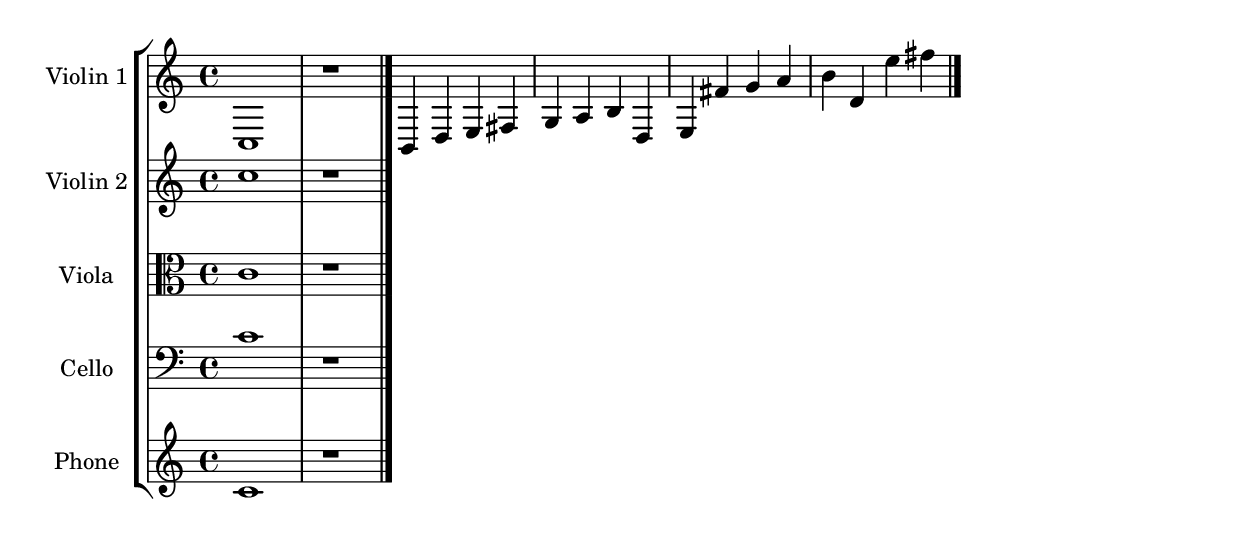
global= {
  \time 4/4
  \key c \major
}

violinOne = \new Voice \absolute {
  c1 r1
   b,4 d e fis g a b d e fis' g' a' b' d' e'' fis''

  \bar "|."
}

violinTwo = \new Voice \relative c'' {
  c1 r1
  \bar "|."
}

viola = \new Voice \relative c' {
  \clef alto
  c1 r1
  \bar "|."
}

cello = \new Voice \relative c' {
  \clef bass
  c1 r1
  \bar "|."
}

phone = \new Voice \relative c' {
  \clef treble
  c1 r1
  \bar "|."
}

\score {
  \new StaffGroup <<
    \new Staff \with { instrumentName = "Violin 1" }
    << \global \violinOne >>
    \new Staff \with { instrumentName = "Violin 2" }
    << \global \violinTwo >>
    \new Staff \with { instrumentName = "Viola" }
    << \global \viola >>
    \new Staff \with { instrumentName = "Cello" }
    << \global \cello >>
    \new Staff \with { instrumentName = "Phone" }
    << \global \phone >>
  >>
  \layout { }
  \midi { }
}